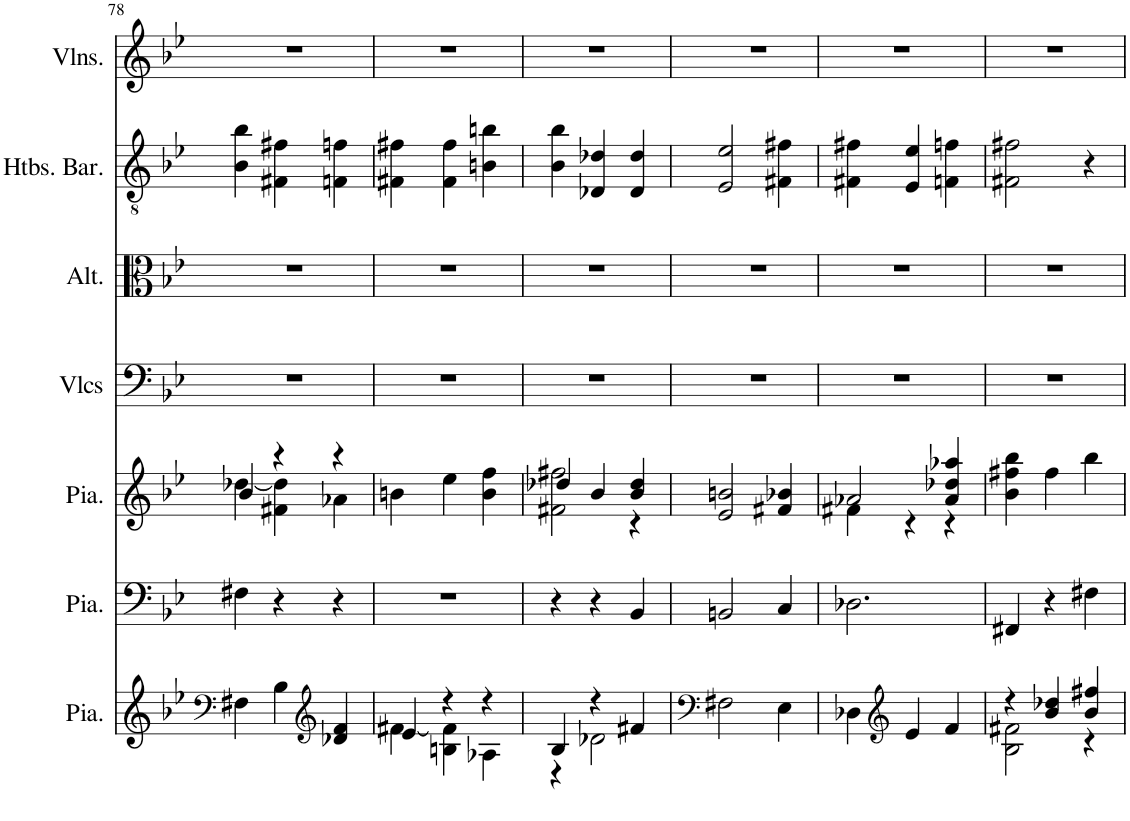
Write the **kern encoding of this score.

**kern	**kern	**kern	**kern	**kern	**kern	**kern
*part7	*part6	*part5	*part4	*part3	*part2	*part1
*staff7	*staff6	*staff5	*staff4	*staff3	*staff2	*staff1
*I"Piano, Organ	*I"Piano, Pedals	*I"Piano, Organ	*I"Violoncelles, Bass	*I"Altos, Tenor	*I"Hautbois Baryton, Alto	*I"Violons, Soprano
*I'Pia.	*I'Pia.	*I'Pia.	*I'Vlcs	*I'Alt.	*I'Htbs. Bar.	*I'Vlns.
!!LO:PB:g=z
*clefF4	*clefF4	*clefG2	*clefF4	*clefC3	*clefGv2	*clefG2
*k[b-e-]	*k[b-e-]	*k[b-e-]	*k[b-e-]	*k[b-e-]	*k[b-e-]	*k[b-e-]
*M3/4	*M3/4	*M3/4	*M3/4	*M3/4	*M3/4	*M3/4
=78	=78	=78	=78	=78	=78	=78
*	*	*^	*	*	*	*
4F#X\	4F#X\	4b-/	[4dd-X\	2.r	2.r	4B-\ 4b-\	2.r
4B-\	4r	4r	4f#X\ 4dd-\]	.	.	4F#X\ 4f#X\	.
*clefG2	*	*	*	*	*	*	*
4d-X/ 4f/	4r	4r	4a-X\	.	.	4Fn\ 4fn\	.
*	*	*v	*v	*	*	*	*
=79	=79	=79	=79	=79	=79	=79
*^	*	*	*	*	*	*
4e-/	[4f#X\	2.r	4bn\	2.r	2.r	4F#X\ 4f#X\	2.r
4r	4Bn\ 4f#\]	.	4ee-\	.	.	4F#\ 4f#\	.
4r	4A-X\	.	4b\ 4ff\	.	.	4Bn\ 4bn\	.
=80	=80	=80	=80	=80	=80	=80	=80
*	*	*	*^	*	*	*	*
4B-/	4r	4r	4dd-X/	2f#X\ 2ff#X\	2.r	2.r	4B-\ 4b-\	2.r
4r	2d-X\	4r	4b-/	.	.	.	4D-X/ 4d-X/	.
4f#X/	.	4BB-/	4b-/ 4dd-/	4r	.	.	4D-/ 4d-/	.
*v	*v	*	*v	*v	*	*	*	*
=81	=81	=81	=81	=81	=81	=81
*clefF4	*	*	*	*	*	*
2F#X\	2BBn/	2e-/ 2bn/	2.r	2.r	2E-/ 2e-/	2.r
4E-\	4C/	4f#X/ 4b-X/	.	.	4F#X\ 4f#X\	.
=82	=82	=82	=82	=82	=82	=82
*	*	*^	*	*	*	*
4D-X\	2.D-X\	2a-X/	4f#X\	2.r	2.r	4F#X\ 4f#X\	2.r
*clefG2	*	*	*	*	*	*	*
4e-/	.	.	4r	.	.	4E-/ 4e-/	.
4f/	.	4a-/ 4dd-X/ 4aa-X/	4r	.	.	4Fn\ 4fn\	.
*	*	*v	*v	*	*	*	*
=83	=83	=83	=83	=83	=83	=83
*^	*	*	*	*	*	*
4r	2B-\ 2f#X\	4FF#X/	4b-\ 4ff#X\ 4bb-\	2.r	2.r	2F#X\ 2f#X\	2.r
4b-/ 4dd-X/	.	4r	4ff#\	.	.	.	.
4b-/ 4ff#X/	4r	4F#X\	4bb-\	.	.	4r	.
*v	*v	*	*	*	*	*	*
=	=	=	=	=	=	=
*-	*-	*-	*-	*-	*-	*-
